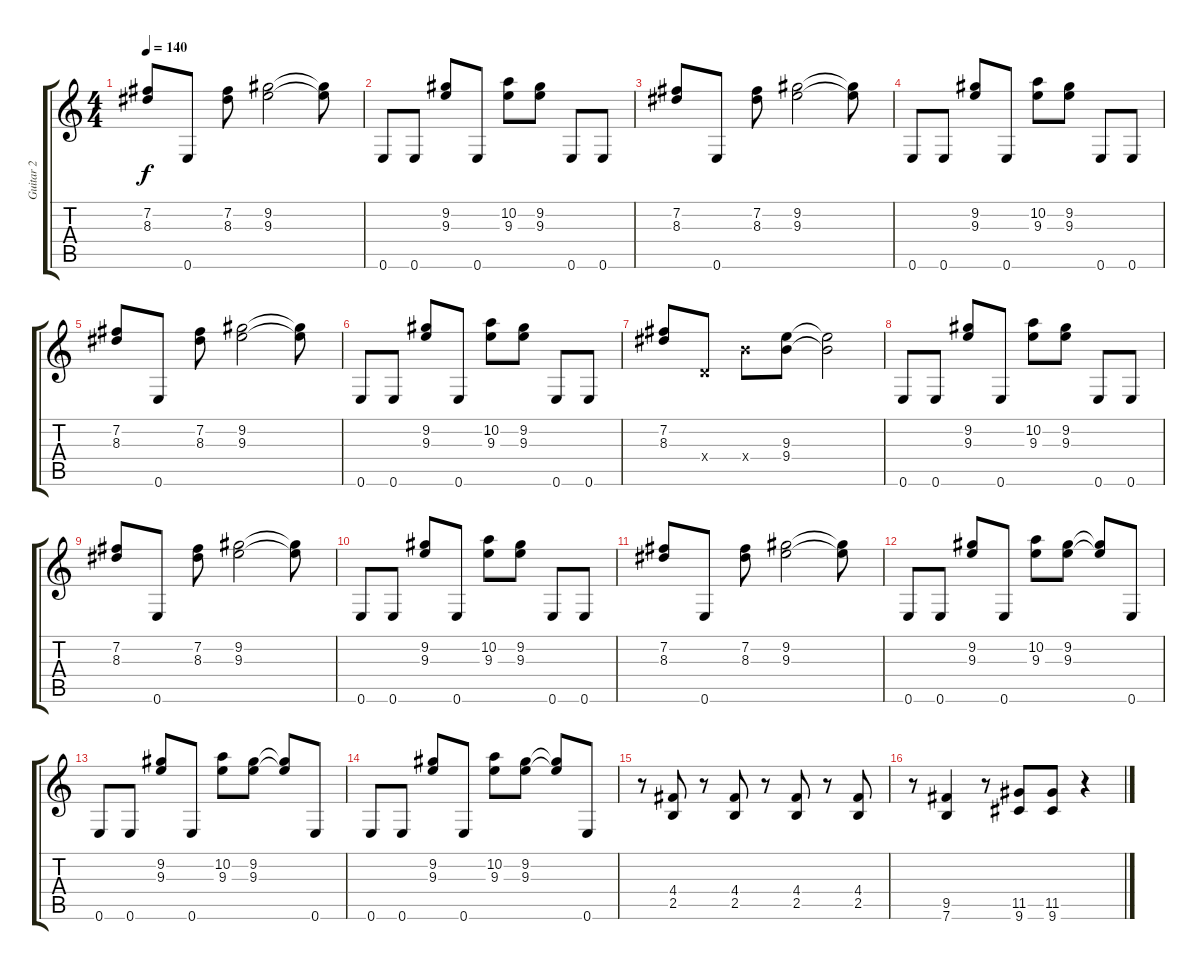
\track ("Guitar 2" "Guitar 2") {instrument overdrivenguitar}
\staff {score tabs}
\tuning (E4 B3 G3 D3 A2 E2) {hide}
\ts (4 4)
\tempo 140
\clef g2
\ks c
(7.2 8.3).8{dy f} 0.6.8 (7.2 8.3).8 (9.2 9.3).2 (9.2{t} 9.3{t}).8 |
0.6.8 0.6.8 (9.2 9.3).8 0.6.8 (10.2 9.3).8 (9.2 9.3).8 0.6.8 0.6.8 |
(7.2 8.3).8 0.6.8 (7.2 8.3).8 (9.2 9.3).2 (9.2{t} 9.3{t}).8 |
0.6.8 0.6.8 (9.2 9.3).8 0.6.8 (10.2 9.3).8 (9.2 9.3).8 0.6.8 0.6.8 |
(7.2 8.3).8 0.6.8 (7.2 8.3).8 (9.2 9.3).2 (9.2{t} 9.3{t}).8 |
0.6.8 0.6.8 (9.2 9.3).8 0.6.8 (10.2 9.3).8 (9.2 9.3).8 0.6.8 0.6.8 |
(7.2 8.3).8 0.4{x}.8 9.4{x}.8 (9.3 9.4).8 (9.3{t} 9.4{t}).2 |
0.6.8 0.6.8 (9.2 9.3).8 0.6.8 (10.2 9.3).8 (9.2 9.3).8 0.6.8 0.6.8 |
(7.2 8.3).8 0.6.8 (7.2 8.3).8 (9.2 9.3).2 (9.2{t} 9.3{t}).8 |
0.6.8 0.6.8 (9.2 9.3).8 0.6.8 (10.2 9.3).8 (9.2 9.3).8 0.6.8 0.6.8 |
(7.2 8.3).8 0.6.8 (7.2 8.3).8 (9.2 9.3).2 (9.2{t} 9.3{t}).8 |
0.6.8 0.6.8 (9.2 9.3).8 0.6.8 (10.2 9.3).8 (9.2 9.3).8 (9.2{t} 9.3{t}).8 0.6.8 |
0.6.8 0.6.8 (9.2 9.3).8 0.6.8 (10.2 9.3).8 (9.2 9.3).8 (9.2{t} 9.3{t}).8 0.6.8 |
0.6.8 0.6.8 (9.2 9.3).8 0.6.8 (10.2 9.3).8 (9.2 9.3).8 (9.2{t} 9.3{t}).8 0.6.8 |
r.8 (4.4 2.5).8 r.8 (4.4 2.5).8 r.8 (4.4 2.5).8 r.8 (4.4 2.5).8 |
r.8 (9.5 7.6).4 r.8 (11.5 9.6).8 (11.5 9.6).8 r.4
